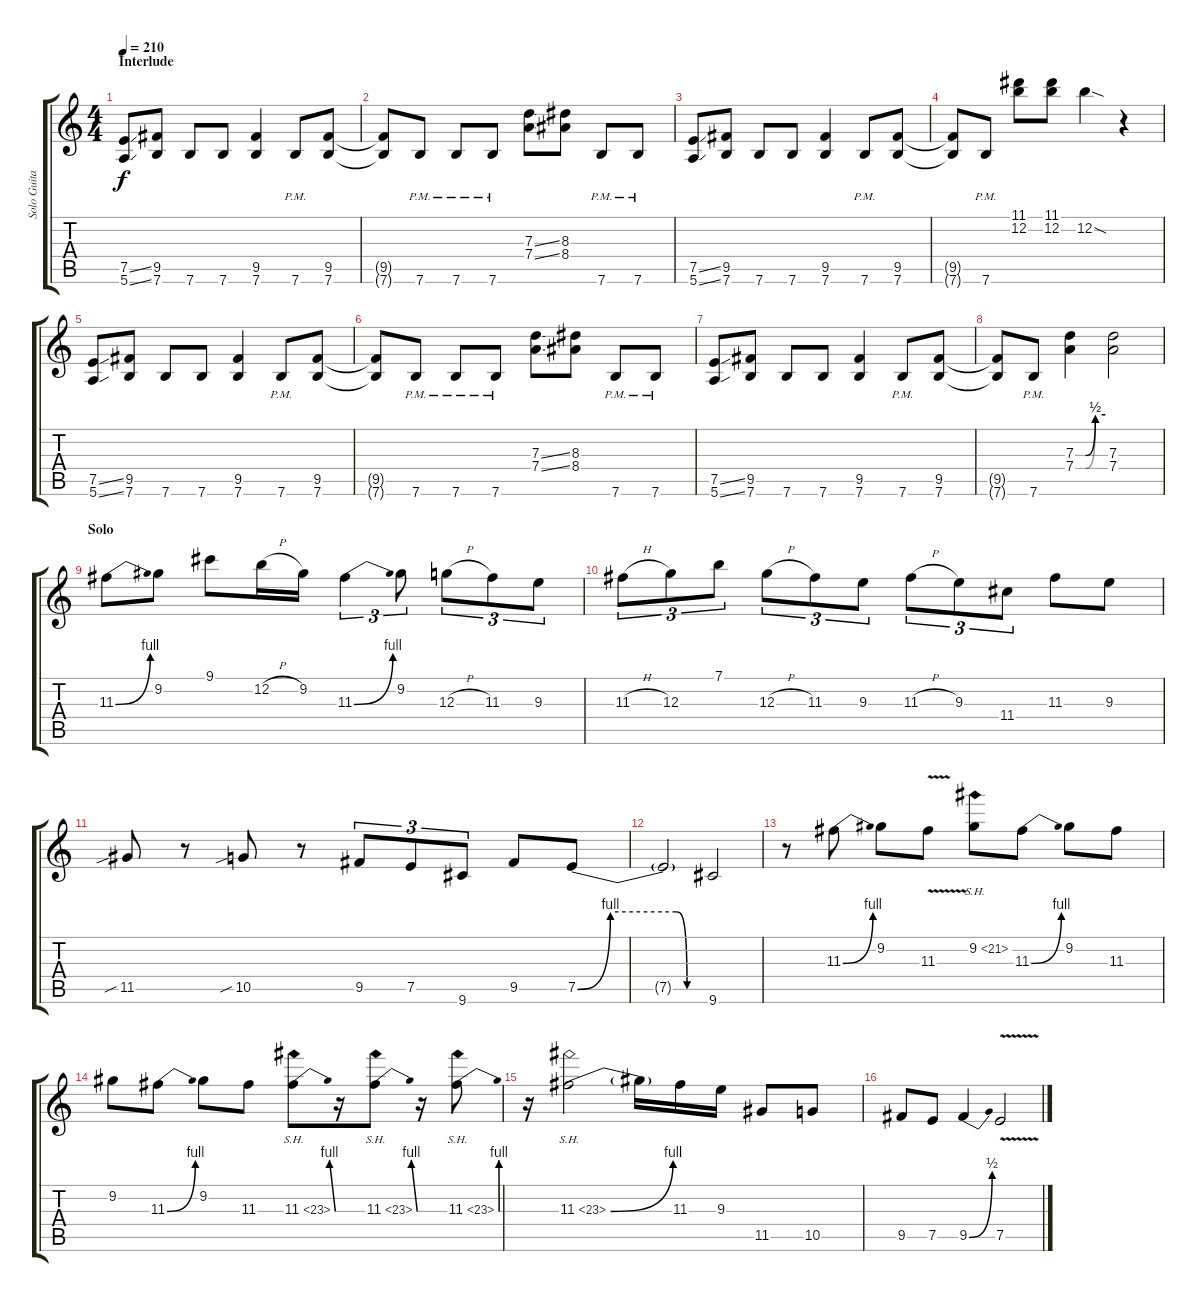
\track ("Solo Guitar" "Solo Guita") {instrument distortionguitar}
\staff {score tabs}
\tuning (E4 B3 G3 D3 A2 E2) {hide}
\ts (4 4)
\section ("" "Interlude")
\tempo 210
\clef g2
\ks c
(7.5{ss} 5.6{ss}).8{dy f balance 4} (9.5 7.6).8 7.6.8 7.6.8 (9.5 7.6).4 7.6{pm}.8 (9.5 7.6).8 |
(9.5{t} 7.6{t}).8 7.6{pm}.8 7.6{pm}.8 7.6{pm}.8 (7.3{ss} 7.4{ss}).8 (8.3 8.4).8 7.6{pm}.8 7.6{pm}.8 |
(7.5{ss} 5.6{ss}).8 (9.5 7.6).8 7.6.8 7.6.8 (9.5 7.6).4 7.6{pm}.8 (9.5 7.6).8 |
(9.5{t} 7.6{t}).8 7.6{pm}.8 (11.1 12.2).8 (11.1 12.2).8 12.2{sod}.4 r.4 |
(7.5{ss} 5.6{ss}).8 (9.5 7.6).8 7.6.8 7.6.8 (9.5 7.6).4 7.6{pm}.8 (9.5 7.6).8 |
(9.5{t} 7.6{t}).8 7.6{pm}.8 7.6{pm}.8 7.6{pm}.8 (7.3{ss} 7.4{ss}).8 (8.3 8.4).8 7.6{pm}.8 7.6{pm}.8 |
(7.5{ss} 5.6{ss}).8 (9.5 7.6).8 7.6.8 7.6.8 (9.5 7.6).4 7.6{pm}.8 (9.5 7.6).8 |
(9.5{t} 7.6{t}).8 7.6{pm}.8 (7.3{be (custom 0 0 20 0 40 2 60 2)} 7.4{be (custom 0 0 20 0 40 2 60 2)}).4 (7.3 7.4).2 |
\section ("" "Solo")
11.3{be (bend 0 0 60 4)}.8 9.2.8 9.1.8 12.2{h}.16 9.2.16 11.3{be (bend 0 0 60 4)}.4{tu (3 2)} 9.2.8{tu (3 2)} 12.3{h}.8{tu (3 2)} 11.3.8{tu (3 2)} 9.3.8{tu (3 2)} |
11.3{h}.8{tu (3 2)} 12.3.8{tu (3 2)} 7.1.8{tu (3 2)} 12.3{h}.8{tu (3 2)} 11.3.8{tu (3 2)} 9.3.8{tu (3 2)} 11.3{h}.8{tu (3 2)} 9.3.8{tu (3 2)} 11.4.8{tu (3 2)} 11.3.8 9.3.8 |
11.5{sib}.8 r.8 10.5{sib}.8 r.8 9.5.8{tu (3 2)} 7.5.8{tu (3 2)} 9.6.8{tu (3 2)} 9.5.8 7.5{be (custom 0 0 15 4 45 4 50 0 60 0)}.8 |
7.5{t}.2 9.6.2 |
r.8 11.3{be (bend 0 0 60 4)}.8 9.2.8 11.3{v}.8 9.2{sh 12}.8 11.3{be (bend 0 0 60 4)}.8 9.2.8 11.3.8 |
9.2.8 11.3{be (bend 0 0 60 4)}.8 9.2.8 11.3.8 11.3{be (bend 0 0 60 4) sh 12}.8 r.16 11.3{be (bend 0 0 60 4) sh 12}.8 r.16 11.3{be (bend 0 0 60 4) sh 12}.8 |
r.16 11.3{be (bend 0 0 60 4) sh 12}.2 11.3{t}.16 11.3.16 9.3.16 11.5.8 10.5.8 |
9.5.8 7.5.8 9.5{be (bend 0 0 60 2)}.4 7.5{v}.2
